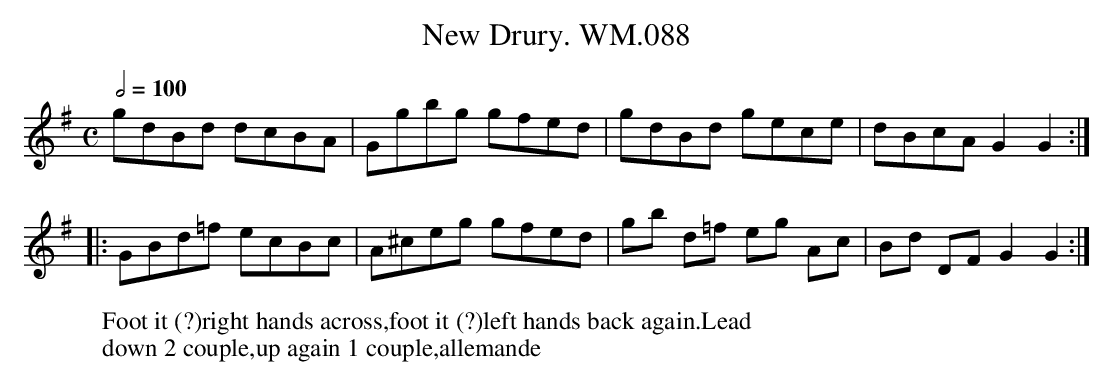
X:1
T:New Drury. WM.088
M:C
L:1/8
Q:1/2=100
W:Foot it (?)right hands across,foot it (?)left hands back again.Lead
W:down 2 couple,up again 1 couple,allemande
K:G
gdBd dcBA|Ggbg gfed|gdBd gece|dBcAG2G2:|
|:GBd=f ecBc|A^ceg gfed|gb d=f eg Ac|Bd DF G2G2:|
